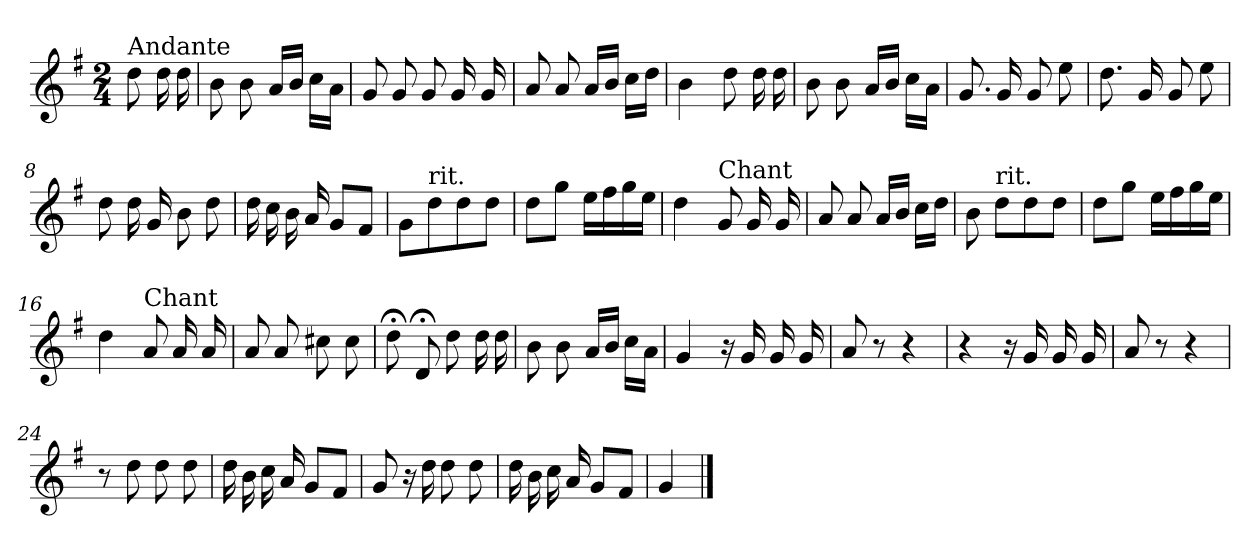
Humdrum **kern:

**kern
*part1
*staff1
*clefG2
*k[f#]
*G:
*M2/4
=
!LO:TX:a:t=Andante
8dd\
16dd\
16dd\
=1
8b\
8b\
16a/LL
16b/JJ
16cc\LL
16a\JJ
=2
8g/
8g/
8g/
16g/
16g/
=3
8a/
8a/
16a/LL
16b/JJ
16cc\LL
16dd\JJ
=4
4b\
8dd\
16dd\
16dd\
=5
8b\
8b\
16a/LL
16b/JJ
16cc\LL
16a\JJ
=6
8.g/
16g/
8g/
8ee\
!!LO:LB:g=z
=7
8.dd\
16g/
8g/
8ee\
=8
8dd\
16dd\
16g/
8b\
8dd\
=9
16dd\
16cc\
16b\
16a/
8g/L
8f#/J
=10
8g\L
!LO:TX:a:t=rit.
8dd\
8dd\
8dd\J
=11
8dd\L
8gg\J
16ee\LL
16ff#\
16gg\
16ee\JJ
=12
4dd\
!LO:TX:a:t=Chant
8g/
16g/
16g/
=13
8a/
8a/
16a/LL
16b/JJ
16cc\LL
16dd\JJ
!!LO:LB:g=z
=14
8b\
!LO:TX:a:t=rit.
8dd\L
8dd\
8dd\J
=15
8dd\L
8gg\J
16ee\LL
16ff#\
16gg\
16ee\JJ
=16
4dd\
!LO:TX:a:t=Chant
8a/
16a/
16a/
=17
8a/
8a/
8cc#X\
8cc#\
=18
8dd;<\
8d;</
8dd\
16dd\
16dd\
=19
8b\
8b\
16a/LL
16b/JJ
16cc\LL
16a\JJ
=20
4g/
16r
16g/
16g/
16g/
!!LO:LB:g=z
=21
8a/
8r
4r
=22
4r
16r
16g/
16g/
16g/
=23
8a/
8r
4r
=24
8r
8dd\
8dd\
8dd\
=25
16dd\
16b\
16cc\
16a/
8g/L
8f#/J
=26
8g/
16r
16dd\
8dd\
8dd\
=27
16dd\
16b\
16cc\
16a/
8g/L
8f#/J
=28
4g/
==
*-
